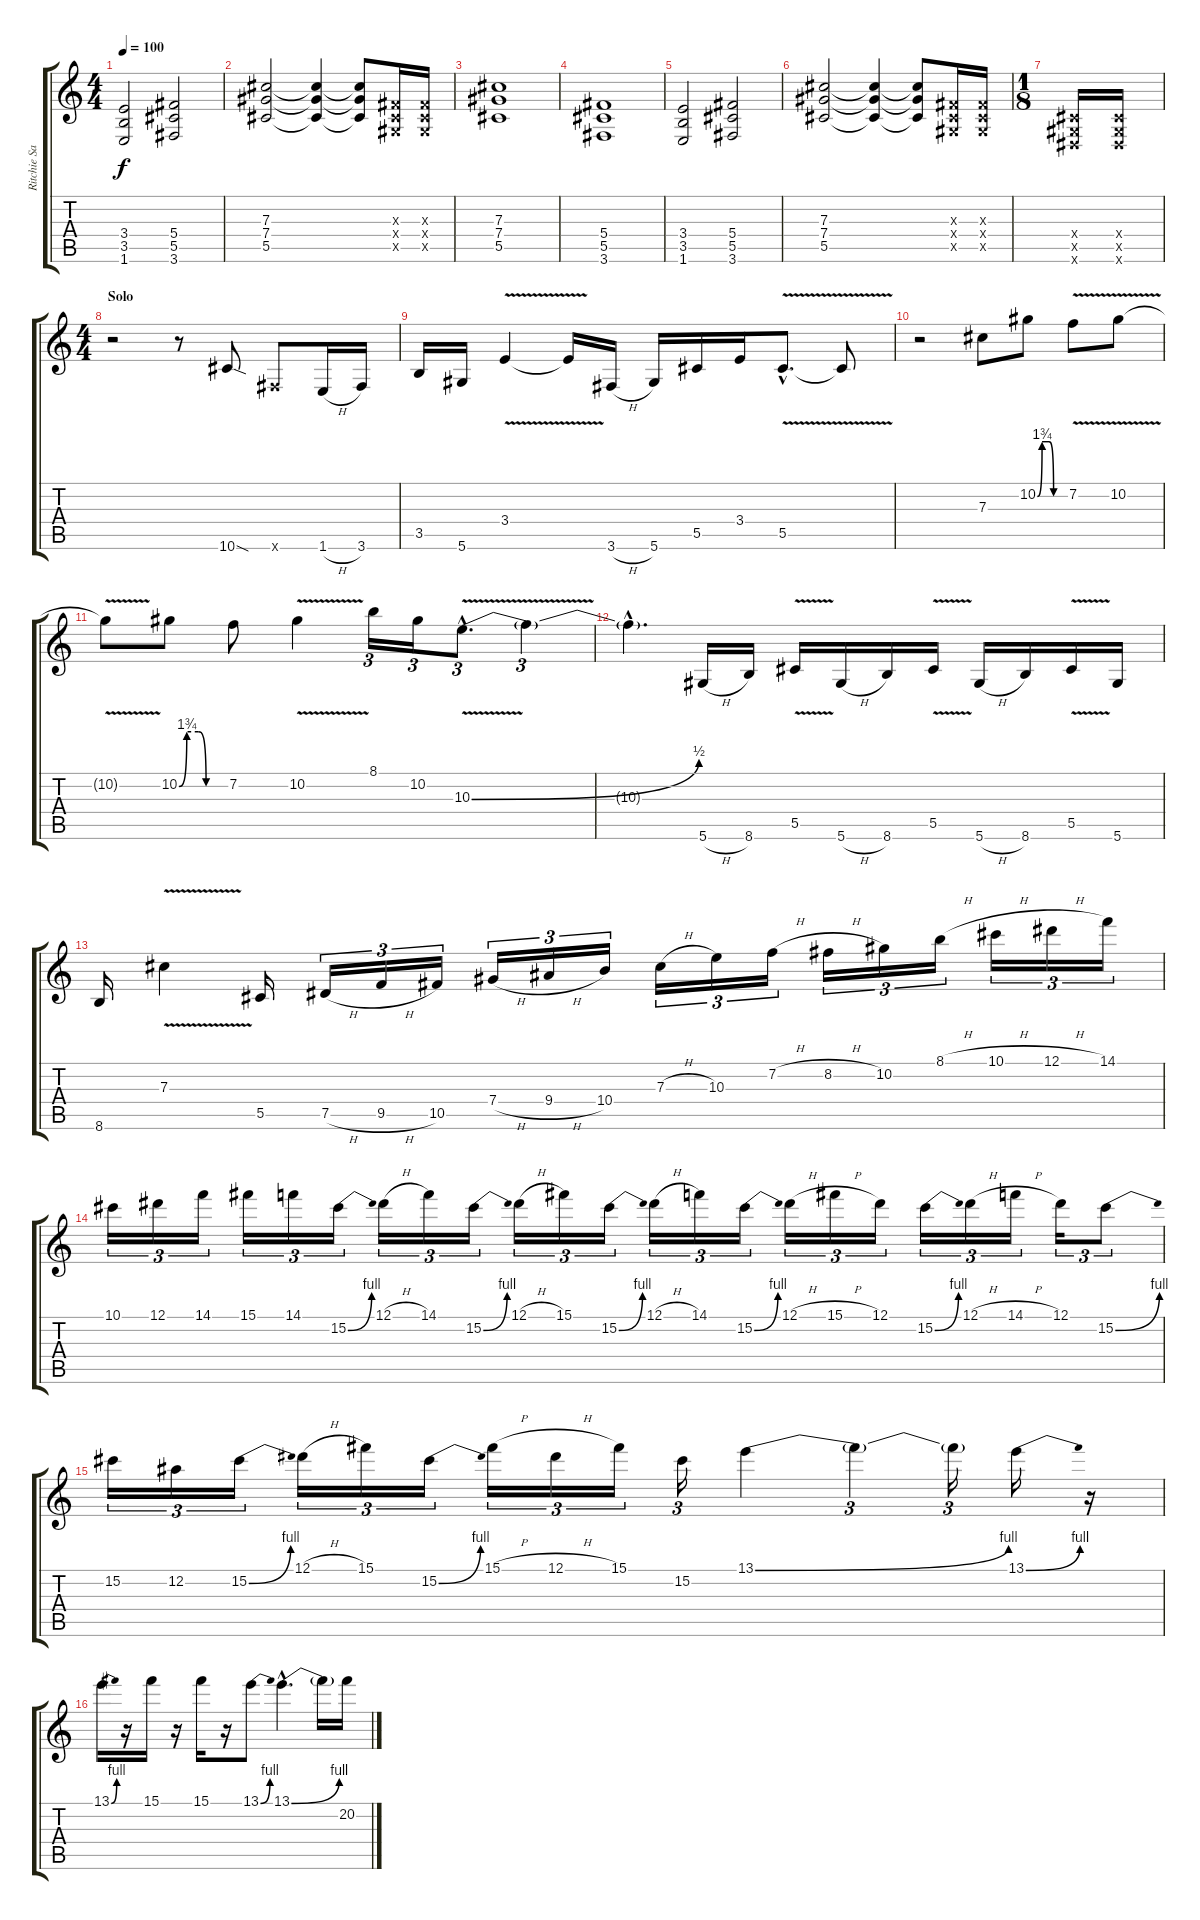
\track ("Ritchie Sambora" "Ritchie Sa") {instrument distortionguitar}
\staff {score tabs}
\tuning (Eb4 Bb3 Gb3 Db3 Ab2 Eb2) {hide}
\ts (4 4)
\tempo 100
\clef g2
\ks c
(3.4 3.5 1.6).2{dy f} (5.4 5.5 3.6).2 |
(7.3 7.4 5.5).2 (7.3{t} 7.4{t} 5.5{t}).4 (7.3{t} 7.4{t} 5.5{t}).8 (0.3{x} 0.4{x} 0.5{x}).16 (0.3{x} 0.4{x} 0.5{x}).16 |
(7.3 7.4 5.5).1 |
(5.4 5.5 3.6).1 |
(3.4 3.5 1.6).2 (5.4 5.5 3.6).2 |
(7.3 7.4 5.5).2 (7.3{t} 7.4{t} 5.5{t}).4 (7.3{t} 7.4{t} 5.5{t}).8 (0.3{x} 0.4{x} 0.5{x}).16 (0.3{x} 0.4{x} 0.5{x}).16 |
\ts (1 8)
(0.4{x} 0.5{x} 0.6{x}).16 (0.4{x} 0.5{x} 0.6{x}).16 |
\ts (4 4)
\section ("" "Solo")
r.2{volume 16} r.8 10.6{sod}.8 3.6{x}.8 1.6{h}.16 3.6.16 |
3.5.16 5.6.16 3.4{v}.4 3.4{t}.16 3.6{h}.16 5.6.16 5.5.16 3.4.16 5.5{v hac}.8{d} 5.5{t}.8 |
r.2 7.3.8 10.2{be (custom 0 0 10 7 25 7 35 0 40 0 45 0 60 0)}.8 7.2{v}.8 10.2{v}.8 |
10.2{t}.8 10.2{be (custom 0 0 10 7 25 7 35 0 40 0 45 0 60 0)}.8 7.2.8 10.2{v}.4 8.1.16{tu (3 2)} 10.2.16{tu (3 2)} 10.3{be (bend 0 0 60 2) v hac}.8{d tu (3 2)} 10.3{t}.4{tu (3 2)} |
10.3{hac t}.4{d} 5.6{h}.16 8.6.16 5.5{v}.16 5.6{h}.16 8.6.16 5.5{v}.16 5.6{h}.16 8.6.16 5.5{v}.16 5.6.16 |
8.6.16 7.3{v}.4 5.5.16 7.5{h}.16{tu (3 2)} 9.5{h}.16{tu (3 2)} 10.5.16{tu (3 2)} 7.4{h}.16{tu (3 2)} 9.4{h}.16{tu (3 2)} 10.4.16{tu (3 2)} 7.3{h}.16{tu (3 2)} 10.3.16{tu (3 2)} 7.2{h}.16{tu (3 2)} 8.2{h}.16{tu (3 2)} 10.2.16{tu (3 2)} 8.1{h}.16{tu (3 2)} 10.1{h}.16{tu (3 2)} 12.1{h}.16{tu (3 2)} 14.1.16{tu (3 2)} |
10.1.16{tu (3 2)} 12.1.16{tu (3 2)} 14.1.16{tu (3 2)} 15.1.16{tu (3 2)} 14.1.16{tu (3 2)} 15.2{be (bend 0 0 60 4)}.16{tu (3 2)} 12.1{h}.16{tu (3 2)} 14.1.16{tu (3 2)} 15.2{be (bend 0 0 60 4)}.16{tu (3 2)} 12.1{h}.16{tu (3 2)} 15.1.16{tu (3 2)} 15.2{be (bend 0 0 60 4)}.16{tu (3 2)} 12.1{h}.16{tu (3 2)} 14.1.16{tu (3 2)} 15.2{be (bend 0 0 60 4)}.16{tu (3 2)} 12.1{h}.16{tu (3 2)} 15.1{h}.16{tu (3 2)} 12.1.16{tu (3 2)} 15.2{be (bend 0 0 60 4)}.16{tu (3 2)} 12.1{h}.16{tu (3 2)} 14.1{h}.16{tu (3 2)} 12.1.16{tu (3 2)} 15.2{be (bend 0 0 60 4)}.8{tu (3 2)} |
15.2.16{tu (3 2)} 12.2.16{tu (3 2)} 15.2{be (bend 0 0 60 4)}.16{tu (3 2)} 12.1{h}.16{tu (3 2)} 15.1.16{tu (3 2)} 15.2{be (bend 0 0 60 4)}.16{tu (3 2)} 15.1{h}.16{tu (3 2)} 12.1{h}.16{tu (3 2)} 15.1.16{tu (3 2)} 15.2.16{tu (3 2)} 13.1{be (bend 0 0 60 4)}.4 13.1{t}.4{tu (3 2)} 13.1{t}.16{tu (3 2)} 13.1{be (bend 0 0 60 4)}.16 r.16 |
13.1{be (bend 0 0 60 4)}.16 r.16 15.1.16 r.16 15.1.16 r.16 13.1{be (bend 0 0 60 4)}.8 13.1{be (bend 0 0 60 4) hac}.4{d} 13.1{t}.16 20.2.16
